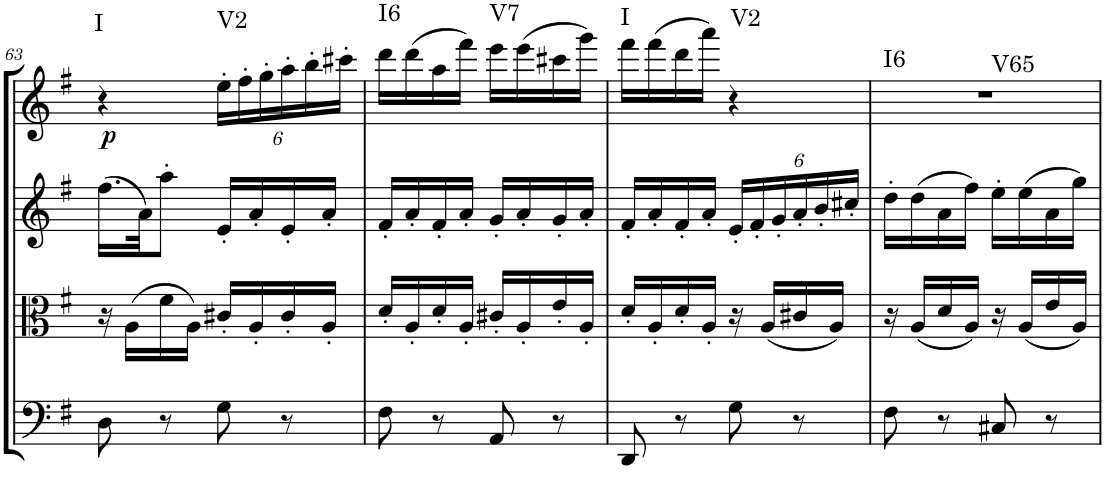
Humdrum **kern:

**kern	**kern	**kern	**kern	**dynam	**harte
*part4	*part3	*part2	*part1	*part1	*part1
*staff4	*staff3	*staff2	*staff1	*staff1	*
*I"Cello	*I"Viola	*I"2nd Violin	*I"1st Violin	*	*
*	*I'Vla	*I'Vln	*I'Vln	*	*
!!LO:PB:g=z
*clefF4	*clefC3	*clefG2	*clefG2	*	*
*k[f#]	*k[f#]	*k[f#]	*k[f#]	*	*
*G:	*G:	*G:	*G:	*	*
*M2/4	*M2/4	*M2/4	*M2/4	*	*
=63	=63	=63	=63	=63	=63
!	!	!	!	!LO:DY:b	!LO:H:kt=I
8D\	16r	(16.ff#\LL	4r	p	N
.	(16A\LL	.	.	.	.
.	.	32a\JK)	.	.	.
8r	16f#\	8aa'\J	.	.	.
.	16A\JJ)	.	.	.	.
*	*	*	*Xbrackettup	*	*
!	!	!	!	!	!LO:H:kt=V2
8G\	16c#X'/LL	16e'/LL	24ee'\LL	.	N
.	.	.	24ff#'\	.	.
.	16A'/	16a'/	.	.	.
.	.	.	24gg'\	.	.
8r	16c#'/	16e'/	24aa'\	.	.
.	.	.	24bb'\	.	.
.	16A'/JJ	16a'/JJ	.	.	.
.	.	.	24ccc#X'\JJ	.	.
=64	=64	=64	=64	=64	=64
!	!	!	!	!	!LO:H:kt=I6
8F#\	16d'/LL	16f#'/LL	16ddd\LL	.	N
.	16A'/	16a'/	(16ddd\	.	.
8r	16d'/	16f#'/	16aa\	.	.
.	16A'/JJ	16a'/JJ	16fff#\JJ)	.	.
!	!	!	!	!	!LO:H:kt=V7
8AA/	16c#X'/LL	16g'/LL	16eee\LL	.	N
.	16A'/	16a'/	(16eee\	.	.
8r	16e'/	16g'/	16ccc#X\	.	.
.	16A'/JJ	16a'/JJ	16ggg\JJ)	.	.
=65	=65	=65	=65	=65	=65
!	!	!	!	!	!LO:H:kt=I
8DD/	16d'/LL	16f#'/LL	16fff#\LL	.	N
.	16A'/	16a'/	(16fff#\	.	.
8r	16d'/	16f#'/	16ddd\	.	.
.	16A'/JJ	16a'/JJ	16aaa\JJ)	.	.
*	*	*Xbrackettup	*	*	*
!	!	!	!	!	!LO:H:kt=V2
8G\	16r	24e'/LL	4r	.	N
.	.	24f#'/	.	.	.
.	(16A/LL	.	.	.	.
.	.	24g'/	.	.	.
8r	16c#X/	24a'/	.	.	.
.	.	24b'/	.	.	.
.	16A/JJ)	.	.	.	.
.	.	24cc#X'/JJ	.	.	.
=66	=66	=66	=66	=66	=66
!	!	!	!	!	!LO:H:n=1:kt=I6
!	!	!	!	!	!LO:H:n=2:kt=V65
8F#\	16r	16dd'\LL	2r	.	N N
.	(16A/LL	(16dd\	.	.	.
8r	16d/	16a\	.	.	.
.	16A/JJ)	16ff#\JJ)	.	.	.
8C#X/	16r	16ee'\LL	.	.	.
.	(16A/LL	(16ee\	.	.	.
8r	16e/	16a\	.	.	.
.	16A/JJ)	16gg\JJ)	.	.	.
=	=	=	=	=	=
*-	*-	*-	*-	*-	*-
